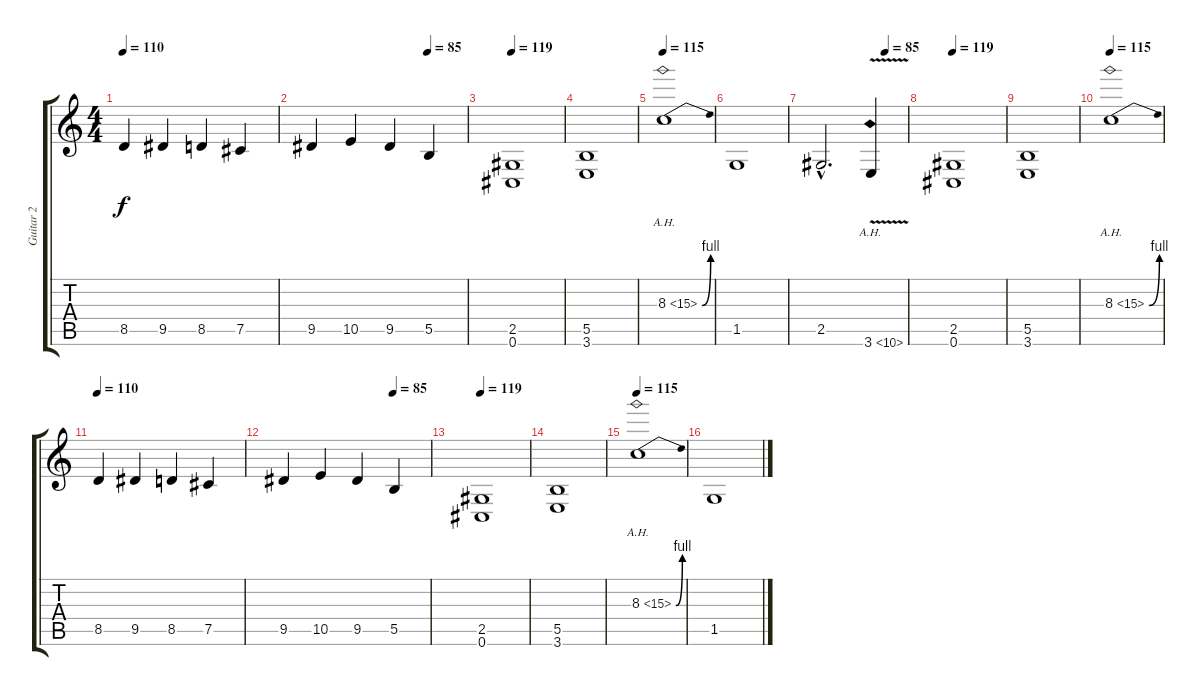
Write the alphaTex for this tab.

\track ("Guitar 2" "Guitar 2") {instrument distortionguitar}
\staff {score tabs}
\tuning (Db4 Ab3 E3 B2 Gb2 Db2) {hide}
\ts (4 4)
\tempo 110
\clef g2
\ks c
8.5.4{dy f} 9.5.4 8.5.4 7.5.4 |
\tempo (85 0.75)
9.5.4 10.5.4 9.5.4 5.5.4 |
\tempo 119
(2.5 0.6).1 |
(5.5 3.6).1 |
\tempo 115
8.3{be (bend 0 0 60 4) ah 7}.1 |
1.5.1 |
\tempo (85 0.75)
2.5{hac}.2{d} 3.6{ah 7 v}.4 |
\tempo 119
(2.5 0.6).1 |
(5.5 3.6).1 |
\tempo 115
8.3{be (bend 0 0 60 4) ah 7}.1 |
\tempo 110
8.5.4 9.5.4 8.5.4 7.5.4 |
\tempo (85 0.75)
9.5.4 10.5.4 9.5.4 5.5.4 |
\tempo 119
(2.5 0.6).1 |
(5.5 3.6).1 |
\tempo 115
8.3{be (bend 0 0 60 4) ah 7}.1 |
1.5.1
